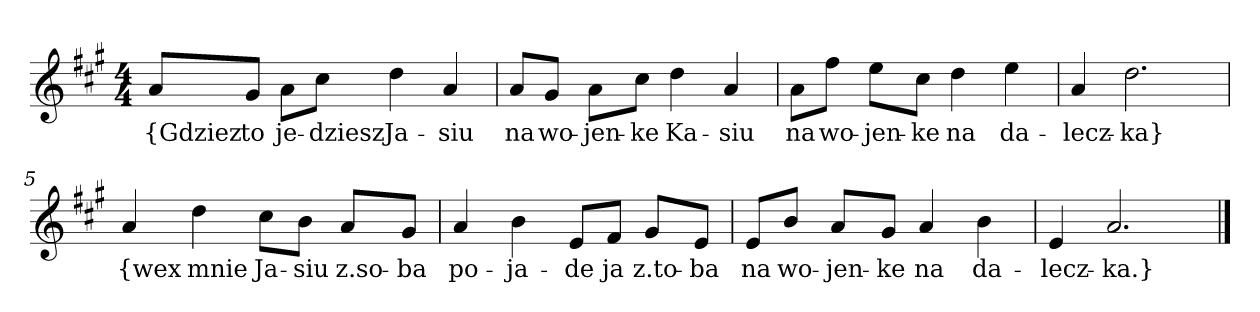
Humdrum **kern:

**kern	**text
*part1	*part1
*staff1	*staff1
*clefG2	*
*k[f#c#g#]	*
*A:	*
*M4/4	*
=	=
8a/L	{Gdziez
8g#/J	to
8a\L	je-
8cc#\J	-dziesz
4dd	Ja-
4a	-siu
=2	=2
8a/L	na
8g#/J	wo-
8a\L	-jen-
8cc#\J	-ke
4dd	Ka-
4a	-siu
=3	=3
8a\L	na
8ff#\J	wo-
8ee\L	-jen-
8cc#\J	-ke
4dd	na
4ee	da-
=4	=4
4a	-lecz-
2.dd	-ka}
=5y	=5y
4a	{wex
4dd	mnie
8cc#\L	Ja-
8b\J	-siu
8a/L	z.so-
8g#/J	-ba
=6	=6
4a	po-
4b	-ja-
8e/L	-de
8f#/J	ja
8g#/L	z.to-
8e/J	-ba
=7	=7
8e/L	na
8b/J	wo-
8a/L	-jen-
8g#/J	-ke
4a	na
4b	da-
=8	=8
4e	-lecz-
2.a	-ka.}
==	==
*-	*-
